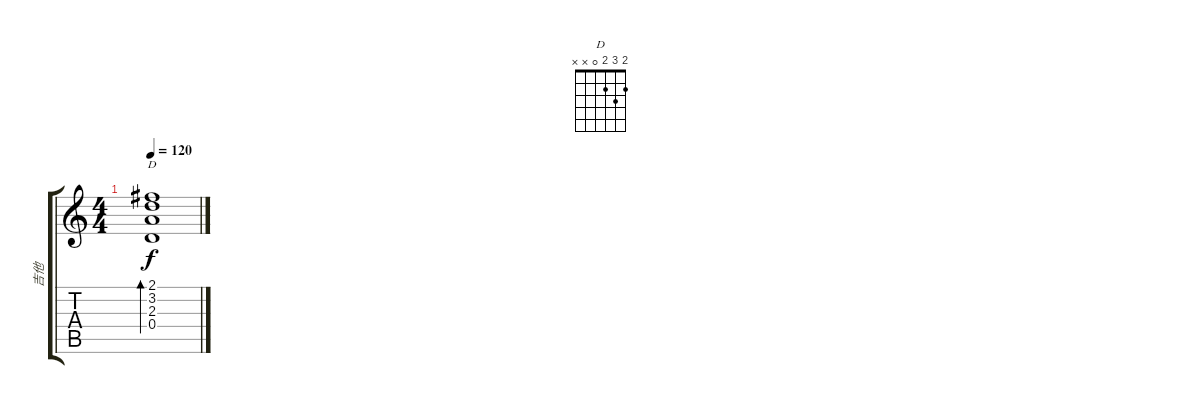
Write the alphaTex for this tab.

\track ("吉他" "吉他") {instrument acousticguitarsteel}
\staff {score tabs}
\tuning (E4 B3 G3 D3 A2 E2) {hide}
\chord ("D" 2 3 2 0 x x)
\ts (4 4)
\tempo 120
\clef g2
\ks c
(2.1 3.2 2.3 0.4).1{bd 480 ch "D" dy f}
